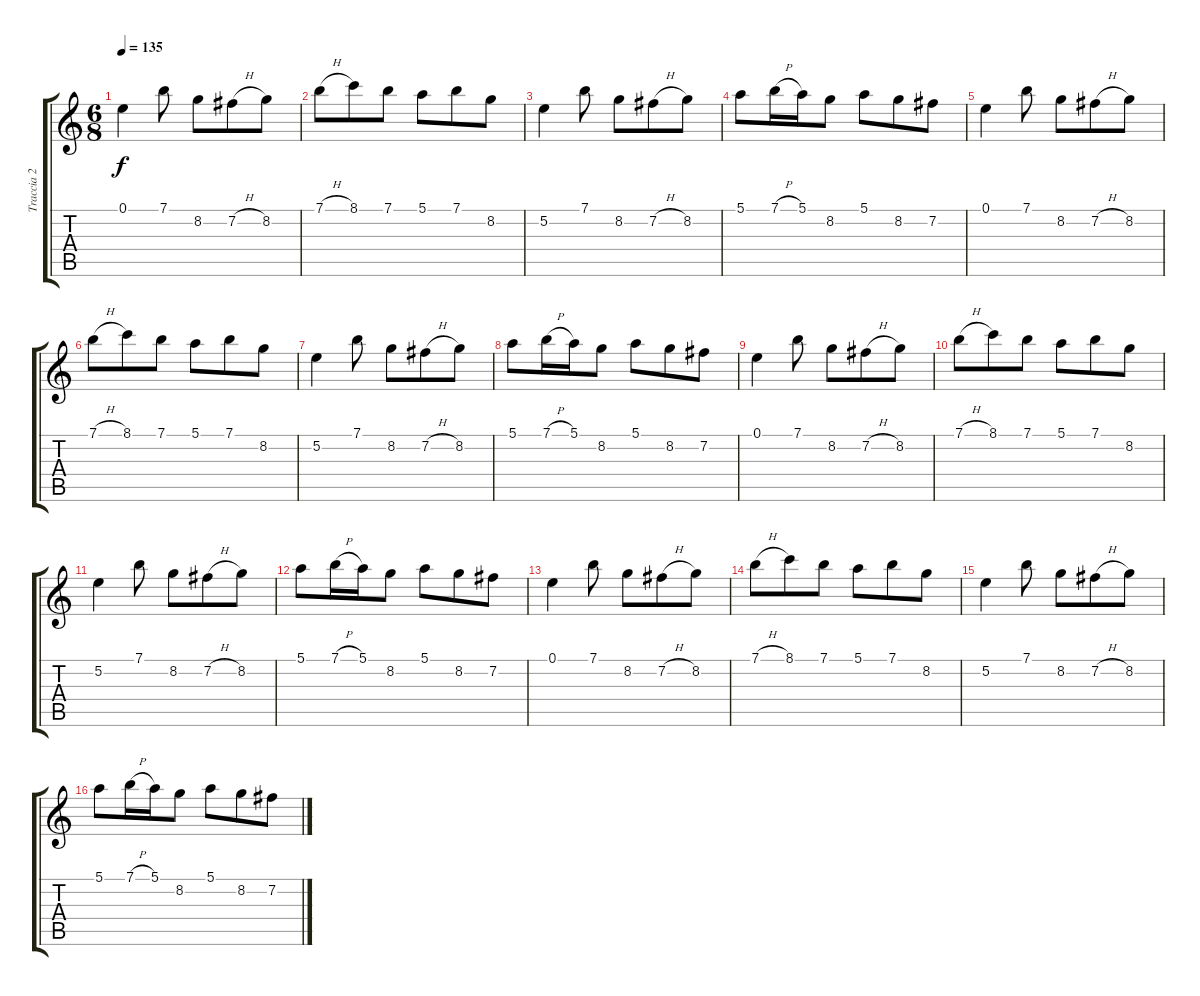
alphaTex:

\track ("Traccia 2" "Traccia 2") {instrument acousticguitarnylon}
\staff {score tabs}
\tuning (E4 B3 G3 D3 A2 E2) {hide}
\ts (6 8)
\tempo 135
\clef g2
\ks c
0.1.4{dy f} 7.1.8 8.2.8 7.2{h}.8 8.2.8 |
7.1{h}.8 8.1.8 7.1.8 5.1.8 7.1.8 8.2.8 |
5.2.4 7.1.8 8.2.8 7.2{h}.8 8.2.8 |
5.1.8 7.1{h}.16 5.1.16 8.2.8 5.1.8 8.2.8 7.2.8 |
0.1.4 7.1.8 8.2.8 7.2{h}.8 8.2.8 |
7.1{h}.8 8.1.8 7.1.8 5.1.8 7.1.8 8.2.8 |
5.2.4 7.1.8 8.2.8 7.2{h}.8 8.2.8 |
5.1.8 7.1{h}.16 5.1.16 8.2.8 5.1.8 8.2.8 7.2.8 |
0.1.4 7.1.8 8.2.8 7.2{h}.8 8.2.8 |
7.1{h}.8 8.1.8 7.1.8 5.1.8 7.1.8 8.2.8 |
5.2.4 7.1.8 8.2.8 7.2{h}.8 8.2.8 |
5.1.8 7.1{h}.16 5.1.16 8.2.8 5.1.8 8.2.8 7.2.8 |
0.1.4 7.1.8 8.2.8 7.2{h}.8 8.2.8 |
7.1{h}.8 8.1.8 7.1.8 5.1.8 7.1.8 8.2.8 |
5.2.4 7.1.8 8.2.8 7.2{h}.8 8.2.8 |
5.1.8 7.1{h}.16 5.1.16 8.2.8 5.1.8 8.2.8 7.2.8
